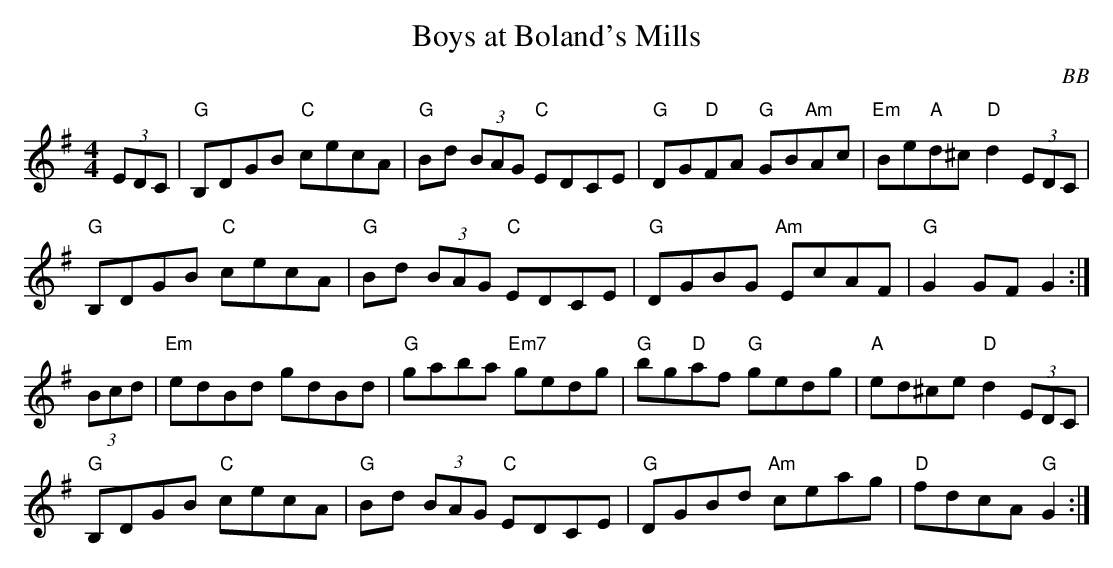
X:1
T: Boys at Boland's Mills
C: BB
Q: 300
M: 4/4
L: 1/8
K: G
(3EDC|"G"B,DGB "C"cecA|"G"Bd (3BAG "C"EDCE|"G"DG"D"FA "G"GB"Am"Ac|\
"Em"Be"A"d^c "D"d2 (3EDC |
"G"B,DGB "C"cecA|"G"Bd (3BAG "C"EDCE|"G"DGBG "Am"EcAF|"G"G2 GF G2 :|
(3Bcd|"Em"edBd gdBd|"G"gaba "Em7"gedg|"G"bg"D"af "G"gedg|"A"ed^ce "D"d2(3EDC |
"G"B,DGB "C"cecA|"G"Bd (3BAG "C"EDCE|"G"DGBd "Am"ceag|"D"fdcA "G"G2 :|
